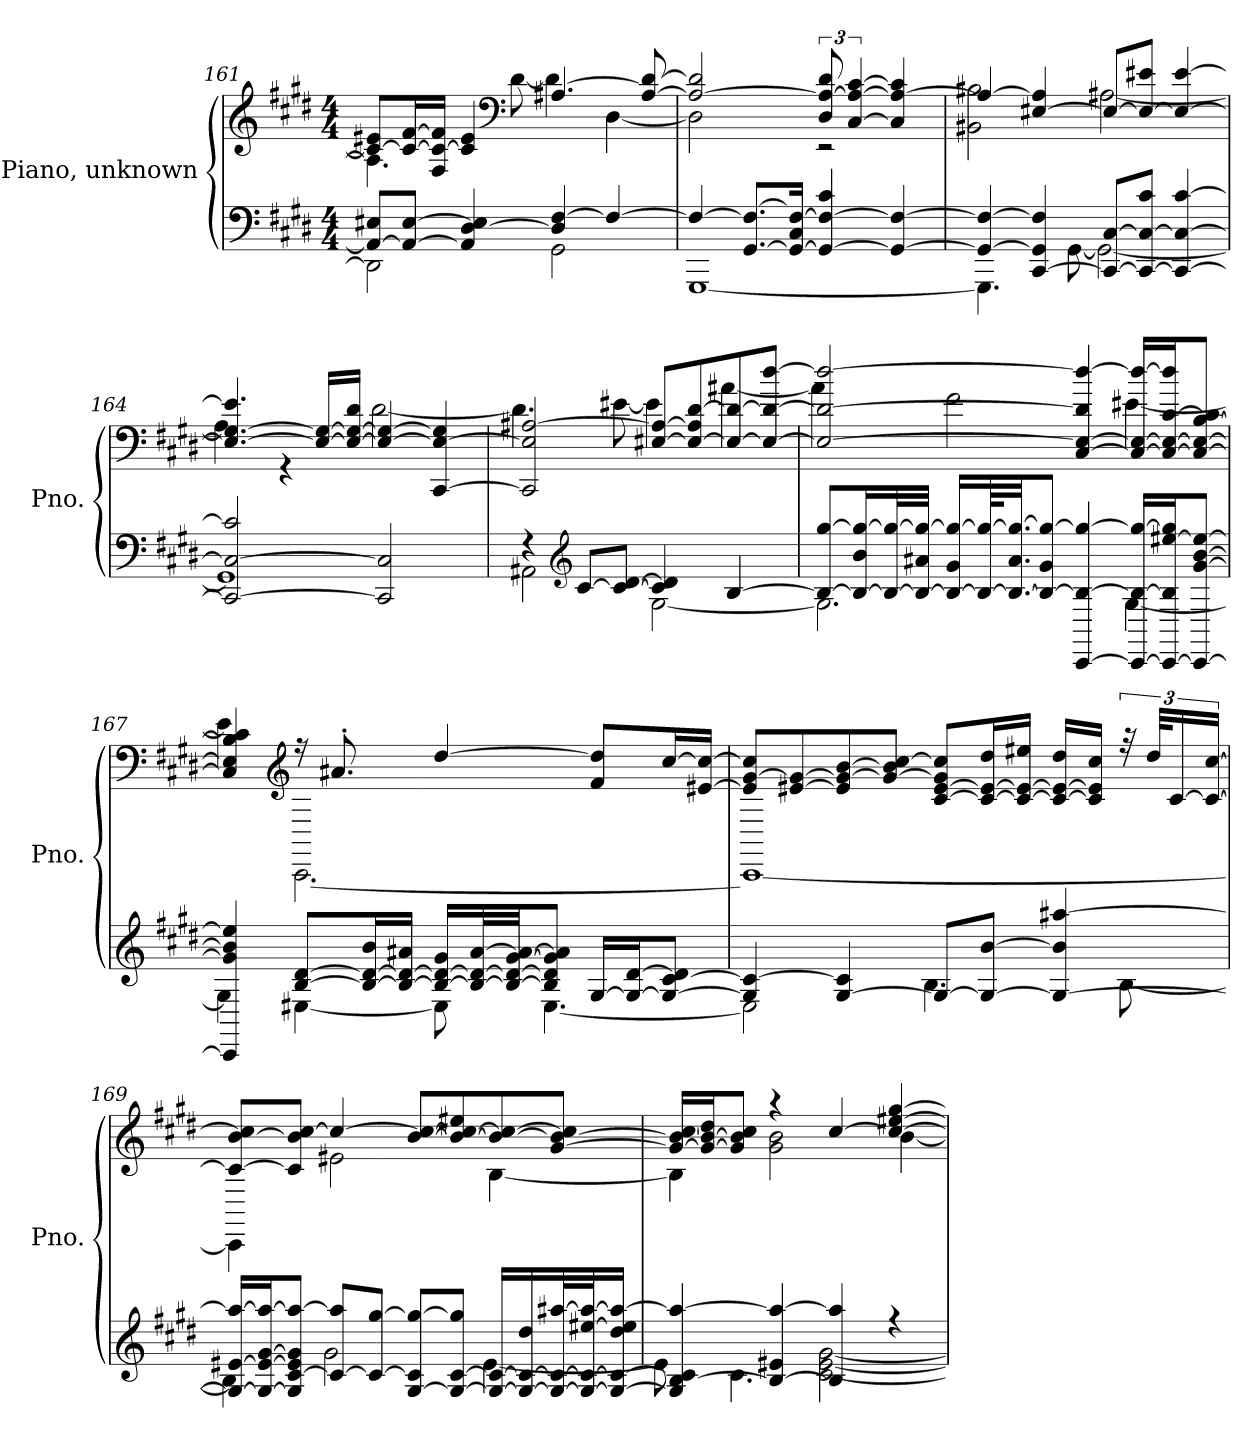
**kern	**kern
*part1	*part1
*staff2	*staff1
*I"Piano, unknown	*
*I'Pno.	*
!!LO:PB:g=z
*clefF4	*clefG2
*k[f#c#g#d#]	*k[f#c#g#d#]
*M4/4	*M4/4
=161	=161
*^	*^
8AA#/_ 8E#X/L	2DD#\]	8c#/_ 8e#X/L	4.A#\]
8AA#/_ [8E#/J	.	16c#/_ [16f#/L	.
.	.	16F#/ 16c#/_ 16f#/]JJ	.
4AA#/] [4D#/ 4E#/]	.	4c#/] 4e#/	.
*	*	*clefF4	*
.	.	.	[8d#\
4D#/] [4F#/	2GG#\	[4.A#X/	4d#\]
4F#/_	.	.	[4D#\
.	.	8A#/_ [8d#/	.
=162	=162	=162	=162
4F#/_	[1GGG#	2A#/_ 2d#/]	2D#\]
[8.GG#/ 8.F#/_L	.	.	.
16GG#/_ 16C#/ 16F#/_Jk	.	.	.
4GG#/_ 4F#/_ 4c#/	.	12D#/ 12A#/_ 12d#/	2r
.	.	[6C#/ 6A#/_ [6c#/	.
4GG#/_ 4F#/_	.	4C#/] 4A#/_ 4c#/]	.
=163	=163	=163	=163
4GG#/_ 4F#/_	4.GGG#\]	4A#/_	2BB#X\ 2B#X\
[4CC#/ 4GG#/] 4F#/]	.	[4E#X/ 4A#/]	.
.	[8GG#\	.	.
8CC#/_ [8C#/L	2GG#\_	8E#/L_	[2A#X\
8CC#/_ 8C#/_ 8c#/J	.	8E#/_ 8e#X/J	.
4CC#/_ 4C#/_ [4c#/	.	4E#/_ [4e#/	.
!!LO:LB:g=z	!!
=164	=164	=164	=164
2CC#/_ 2C#/_ 2c#/]	1GG#]	4.E#/_ [4.G#/ 4.e#/]	4A#\]
.	.	.	4r
.	.	16E#/_ 16G#/_LL	.
.	.	16E#/_ 16G#/_ 16d#/JJ	.
2CC#/] 2C#/]	.	4E#/_ 4G#/_	[2d#\
.	.	[4CC#/ 4E#/_ 4G#/]	.
=165	=165	=165	=165
4r	2AA#X\	2CC#/] 2E#/] [2A#X/	4.d#\]
*clefG2	*	*	*
[8c#/L	.	.	.
8c#/_ [8d#/J	.	.	[8e#X\
4c#/] 4d#/]	[2G#\	[8E#X/ 8A#/_L	4e#\]
.	.	8E#/_ 8A#/] [8d#/	.
[4B/	.	8E#/_ 8d#/_	[4a#X\
.	.	8E#/_ 8d#/_ [8dd#/J	.
!!LO:LB:g=z	!!
=166	=166	=166	=166
8B/_ [8gg#/L	2.G#\]	2E#/_ 2d#/_ 2dd#/_	4a#\]
16B/_ 16b/ 16gg#/_L	.	.	.
32B/_ 32gg#/_L	.	.	.
32B/_ 32a#X/ 32gg#/_JJJ	.	.	.
16B/_ 16g#/ 16gg#/_LL	.	.	2f#\
64B/_ 64gg#/_KL	.	.	.
32.B/_ 32.a#/ 32.gg#/_JJ	.	.	.
8B/_ 8g#/ 8gg#/_J	.	.	.
[4CC#/ 4B/_ 4gg#/_	.	[4C#/ 4E#/_ 4d#/] 4dd#/_	.
16CC#/_ 16B/_ 16gg#/_LL	[4G#\	16C#/_ 16E#/_ 16dd#/_LL	[4e#X\
16CC#/_ 16B/] [16ee#X/ 16gg#/]J	.	16C#/_ 16E#/_ [16c#/ 16dd#/]J	.
8CC#/_ [8g#/ [8b/ 8ee#/_J	.	8C#/_ 8E#/_ [8B/ 8c#/]J	.
!!LO:LB:g=z	!!
=167	=167	=167	=167
4CC#/] 4g#/] 4b/] 4ee#/]	4G#\]	4C#/] 4E#/] 4B/] 4c#/	4e#\]
*	*	*clefG2	*
[8B/ [8d#/L	[4E#X\	16r	[2.CC#\
.	.	8.a#X'/	.
16B/_ 16d#/_ 16b/L	.	.	.
16B/_ 16d#/_ 16a#X/JJ	.	.	.
16B/_ 16d#/_ 16g#/LL	8E#\]	[4dd#/	.
32B/_ 32d#/_ [32a#/L	.	.	.
32B/_ 32d#/_ [32g#/ 32a#/_JJ	.	.	.
8B/] 8d#/] 8g#/] 8a#/]J	[4.E#\	.	.
[16G#/LL	.	8f#/ 8dd#/]L	.
16G#/_ [16d#/J	.	.	.
8G#/_ [8c#/ 8d#/]J	.	[16cc#/L	.
.	.	[16e#X/ 16cc#/_JJ	.
!!LO:LB:g=z	!!
=168	=168	=168	=168
4G#/] 4c#/_	2E#\]	8e#/] [8g#/ 8cc#/]L	1CC#_
.	.	[8e#X/ 8g#/_	.
[4G#/ 4c#/]	.	8e#/] 8g#/_ [8b/	.
.	.	8g#/_ 8b/] [8cc#/J	.
8G#/L_	4.B\	[8c#/ [8e#/ 8g#/] 8cc#/]L	.
8G#/_ [8b/J	.	16c#/_ 16e#/_ 16dd#/L	.
.	.	16c#/_ 16e#/_ 16ee#X/JJ	.
4G#/_ 4b/] [4aa#X/	.	16c#/_ 16e#/_ 16dd#/LL	.
.	.	16c#/] 16e#/] 16cc#/JJ	.
.	[8B\	48r	.
.	.	48dd#/KLL	.
.	.	[24c#/	.
.	.	24c#/_ [24cc#/JJ	.
=169	=169	=169	=169
16G#/_ [16e#X/ 16aa#/_LL	4B\]	8c#/_ [8b/ 8cc#/]L	4CC#\]
16G#/_ 16e#/_ [16g#/ 16aa#/_J	.	.	.
8G#/] [8c#/ 8e#/] 8g#/] 8aa#/_J	.	8c#/] 8b/] [8cc#/J	.
8c#/_ 8aa#/]L	2g#\	4cc#/_	2e#X\
8c#/_ [8gg#/J	.	.	.
[8G#/ 8c#/] 8gg#/_L	.	[8b/ 8cc#/_L	.
8G#/_ [8c#/ 8gg#/]J	.	8b/_ 8cc#/_ 8ee#X/	.
16G#/_ 16c#/_LL	[4e#\	8b/_ 8cc#/_	[4B\
16G#/_ 16c#/_ 16dd#/	.	.	.
32G#/_ 32c#/_ [32aa#X/L	.	[8g#/ 8b/_ 8cc#/]J	.
32G#/_ 32c#/_ [32ee#X/ 32aa#/_J	.	.	.
16G#/_ 16c#/_ 16dd#/ 16ee#/] 16aa#/_JJ	.	.	.
!!LO:LB:g=z	!!
=170	=170	=170	=170
4G#/] [4B/ 4c#/] 4aa#/_	8e#\]	16g#/_ 16b/_ 16cc#/LL	4B\]
.	.	16g#/_ 16b/_ 16dd#/J	.
.	4.c#\	8g#/] 8b/] 8cc#/J	.
4B/_ 4e#X/ 4aa#/_	.	4r	2g#\ 2b\
4B/] 4aa#/]	[2c#\ [2e#\ [2g#\	[4cc#/	.
4r	.	4cc#/_ [4ee#X/ [4gg#/	[4b\
*v	*v	*	*
*	*v	*v
=	=
*-	*-
